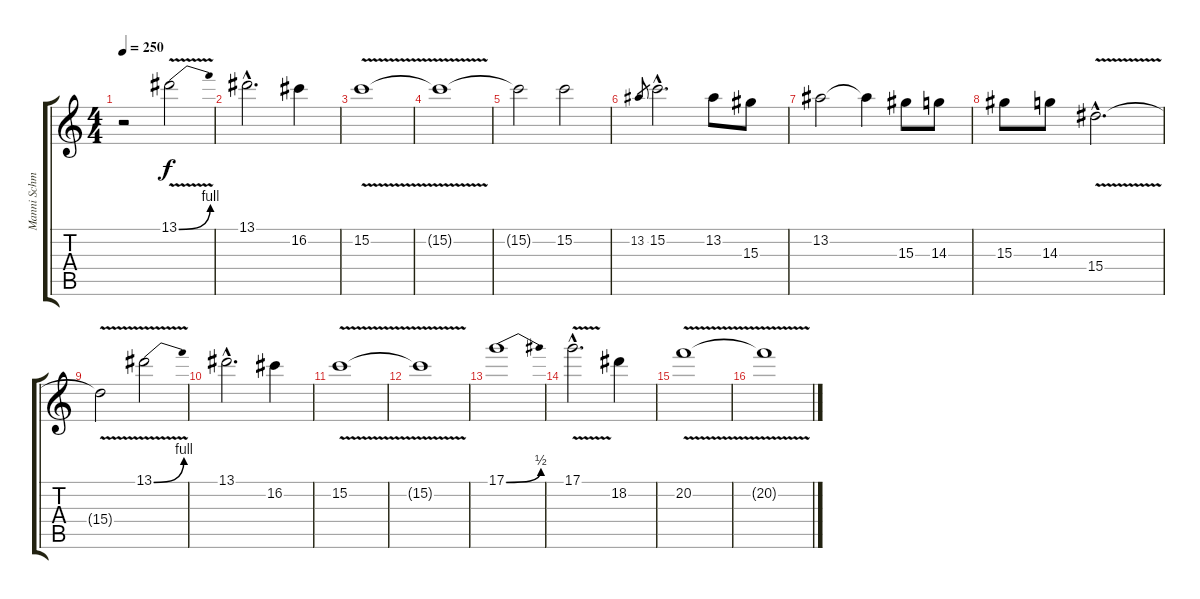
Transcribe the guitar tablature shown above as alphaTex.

\track ("Manni Schmidt (Solista & Rítmica)" "Manni Schm") {instrument overdrivenguitar}
\staff {score tabs}
\tuning (D4 A3 F3 C3 G2 D2) {hide}
\ts (4 4)
\tempo 250
\clef g2
\ks c
r.2{dy f} 13.1{be (bend 0 0 60 4) v}.2 |
13.1{hac}.2{d} 16.2.4 |
15.2{v}.1 |
15.2{t}.1 |
15.2{t}.2 15.2.2 |
13.2.8{gr} 15.2{hac}.2{d} 13.2.8 15.3.8 |
13.2.2 13.2{t}.4 15.3.8 14.3.8 |
15.3.8 14.3.8 15.4{v hac}.2{d} |
15.4{t}.2 13.1{be (bend 0 0 60 4) v}.2 |
13.1{hac}.2{d} 16.2.4 |
15.2{v}.1 |
15.2{t}.1 |
17.1{be (bend 0 0 60 2)}.1 |
17.1{v hac}.2{d} 18.2.4 |
20.2{v}.1 |
20.2{t}.1
